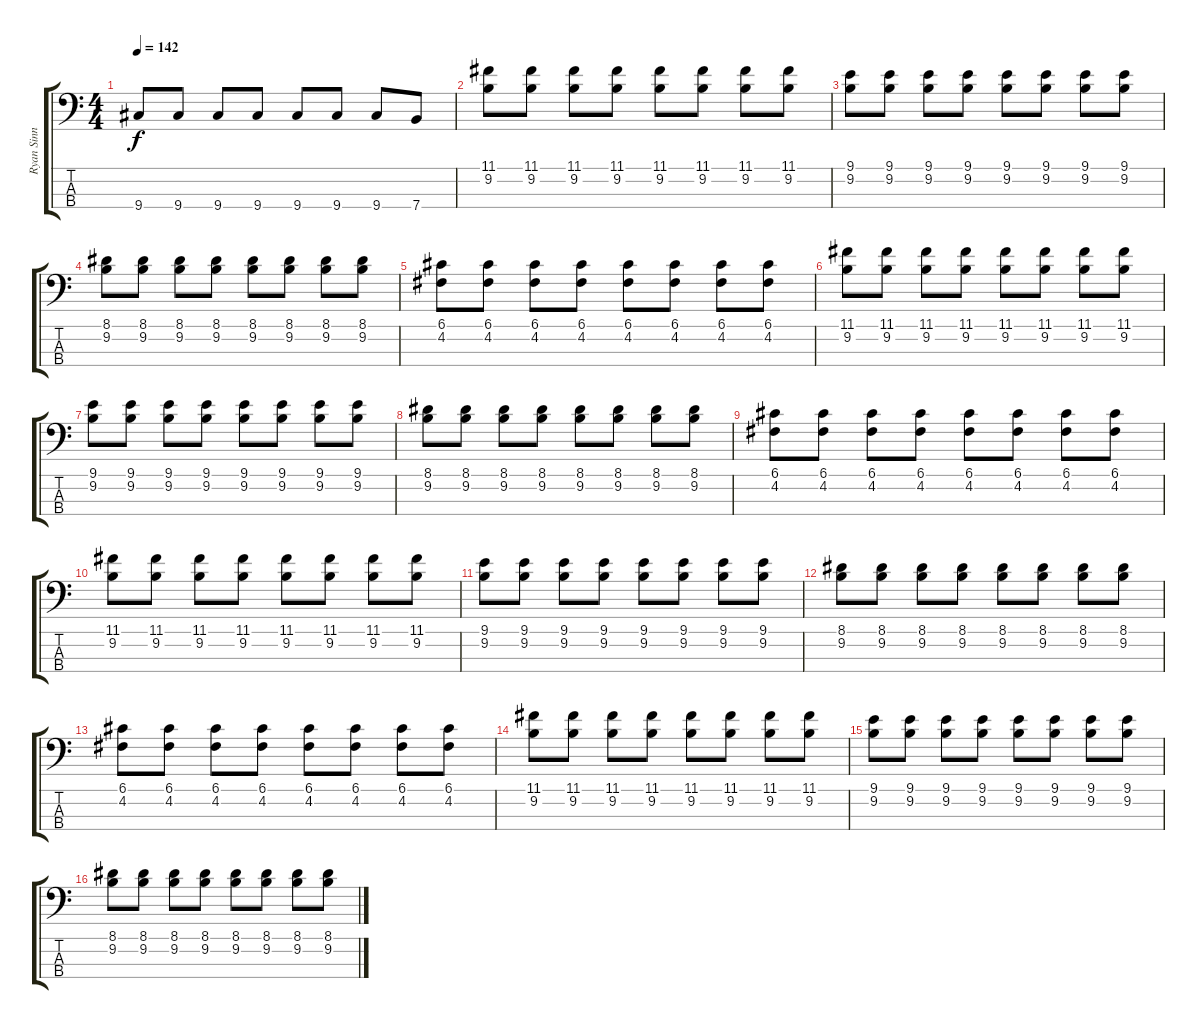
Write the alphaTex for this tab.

\track ("Ryan Sinn" "Ryan Sinn") {instrument electricbassfinger}
\staff {score tabs}
\tuning (G2 D2 A1 E1) {hide}
\ts (4 4)
\tempo 142
\clef f4
\ks c
9.4.8{dy f} 9.4.8 9.4.8 9.4.8 9.4.8 9.4.8 9.4.8 7.4.8 |
(11.1 9.2).8 (11.1 9.2).8 (11.1 9.2).8 (11.1 9.2).8 (11.1 9.2).8 (11.1 9.2).8 (11.1 9.2).8 (11.1 9.2).8 |
(9.1 9.2).8 (9.1 9.2).8 (9.1 9.2).8 (9.1 9.2).8 (9.1 9.2).8 (9.1 9.2).8 (9.1 9.2).8 (9.1 9.2).8 |
(8.1 9.2).8 (8.1 9.2).8 (8.1 9.2).8 (8.1 9.2).8 (8.1 9.2).8 (8.1 9.2).8 (8.1 9.2).8 (8.1 9.2).8 |
(6.1 4.2).8 (6.1 4.2).8 (6.1 4.2).8 (6.1 4.2).8 (6.1 4.2).8 (6.1 4.2).8 (6.1 4.2).8 (6.1 4.2).8 |
(11.1 9.2).8 (11.1 9.2).8 (11.1 9.2).8 (11.1 9.2).8 (11.1 9.2).8 (11.1 9.2).8 (11.1 9.2).8 (11.1 9.2).8 |
(9.1 9.2).8 (9.1 9.2).8 (9.1 9.2).8 (9.1 9.2).8 (9.1 9.2).8 (9.1 9.2).8 (9.1 9.2).8 (9.1 9.2).8 |
(8.1 9.2).8 (8.1 9.2).8 (8.1 9.2).8 (8.1 9.2).8 (8.1 9.2).8 (8.1 9.2).8 (8.1 9.2).8 (8.1 9.2).8 |
(6.1 4.2).8 (6.1 4.2).8 (6.1 4.2).8 (6.1 4.2).8 (6.1 4.2).8 (6.1 4.2).8 (6.1 4.2).8 (6.1 4.2).8 |
(11.1 9.2).8 (11.1 9.2).8 (11.1 9.2).8 (11.1 9.2).8 (11.1 9.2).8 (11.1 9.2).8 (11.1 9.2).8 (11.1 9.2).8 |
(9.1 9.2).8 (9.1 9.2).8 (9.1 9.2).8 (9.1 9.2).8 (9.1 9.2).8 (9.1 9.2).8 (9.1 9.2).8 (9.1 9.2).8 |
(8.1 9.2).8 (8.1 9.2).8 (8.1 9.2).8 (8.1 9.2).8 (8.1 9.2).8 (8.1 9.2).8 (8.1 9.2).8 (8.1 9.2).8 |
(6.1 4.2).8 (6.1 4.2).8 (6.1 4.2).8 (6.1 4.2).8 (6.1 4.2).8 (6.1 4.2).8 (6.1 4.2).8 (6.1 4.2).8 |
(11.1 9.2).8 (11.1 9.2).8 (11.1 9.2).8 (11.1 9.2).8 (11.1 9.2).8 (11.1 9.2).8 (11.1 9.2).8 (11.1 9.2).8 |
(9.1 9.2).8 (9.1 9.2).8 (9.1 9.2).8 (9.1 9.2).8 (9.1 9.2).8 (9.1 9.2).8 (9.1 9.2).8 (9.1 9.2).8 |
(8.1 9.2).8 (8.1 9.2).8 (8.1 9.2).8 (8.1 9.2).8 (8.1 9.2).8 (8.1 9.2).8 (8.1 9.2).8 (8.1 9.2).8
